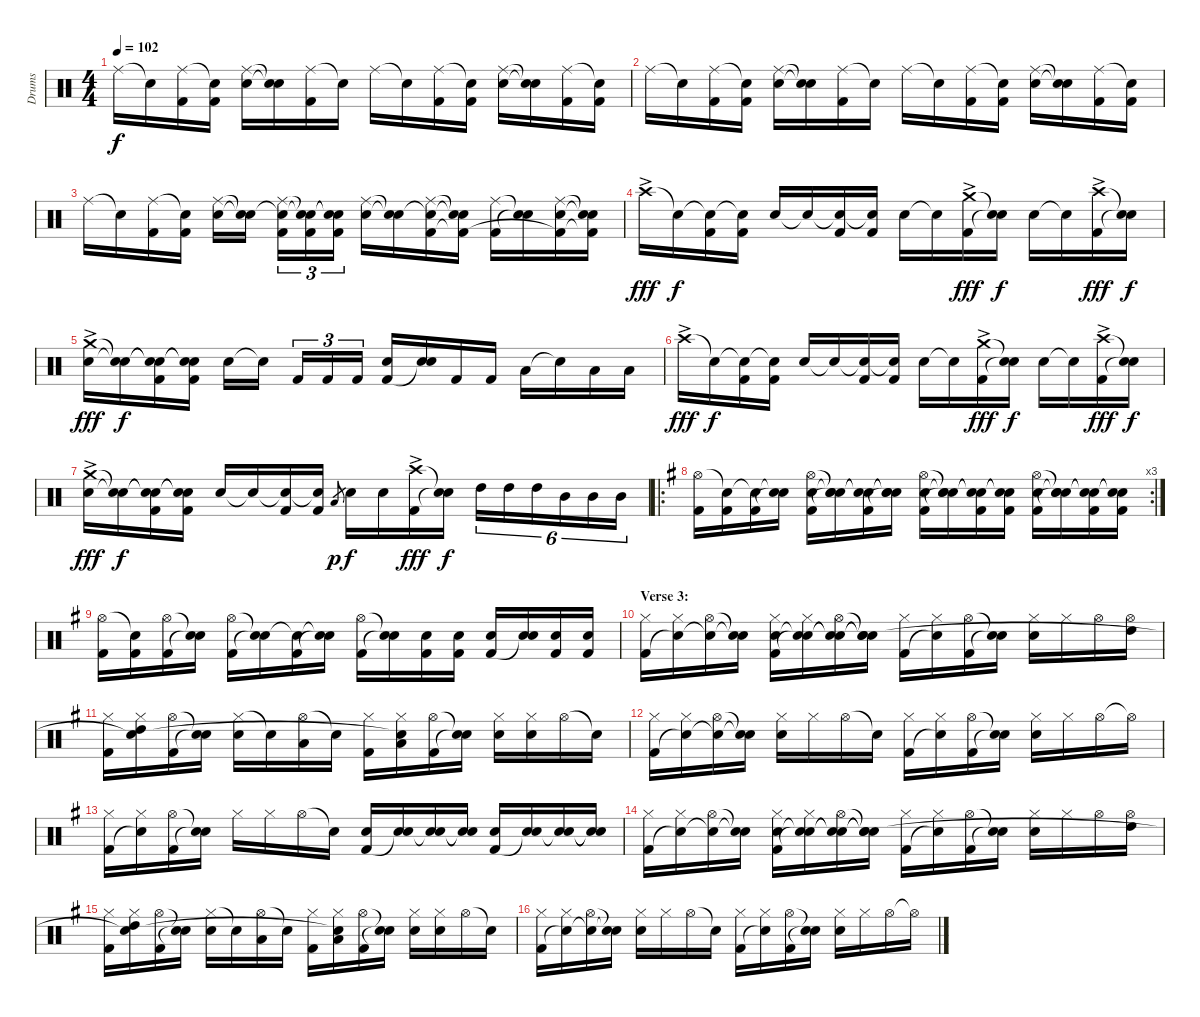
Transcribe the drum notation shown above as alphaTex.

\track ("Drums" "Drums") {instrument percussion}
\staff {score}
\articulation defaults
\ts (4 4)
\tempo 102
\clef neutral
\ks c "Ride (middle)".16{dy f} "Snare (hit)"{t}.16
("Ride (middle)" "Kick (hit) 2").16 ("Snare (hit)"{t} "Kick (hit) 2").16 ("Ride (middle)" "Snare (hit) 2").16 ("Snare (hit)"{t} "Snare (hit)"{t}).16 ("Ride (middle)" "Kick (hit) 2").16 "Snare (hit)"{t}.16 "Ride (middle)".16 "Snare (hit)"{t}.16 ("Ride (middle)" "Kick (hit) 2").16 ("Snare (hit)"{t} "Kick (hit) 2").16 ("Ride (middle)" "Snare (hit) 2").16 ("Snare (hit)"{t} "Snare (hit)"{t}).16 ("Ride (middle)" "Kick (hit) 2").16 ("Snare (hit)"{t} "Kick (hit) 2").16 |
"Ride (middle)".16 "Snare (hit)"{t}.16 ("Ride (middle)" "Kick (hit) 2").16 ("Snare (hit)"{t} "Kick (hit) 2").16 ("Ride (middle)" "Snare (hit) 2").16 ("Snare (hit)"{t} "Snare (hit)"{t}).16 ("Ride (middle)" "Kick (hit) 2").16 "Snare (hit)"{t}.16 "Ride (middle)".16 "Snare (hit)"{t}.16 ("Ride (middle)" "Kick (hit) 2").16 ("Snare (hit)"{t} "Kick (hit) 2").16 ("Ride (middle)" "Snare (hit) 2").16 ("Snare (hit)"{t} "Snare (hit)"{t}).16 ("Ride (middle)" "Kick (hit) 2").16 ("Snare (hit)"{t} "Kick (hit) 2").16 |
"Ride (middle)".16 "Snare (hit)"{t}.16 ("Ride (middle)" "Kick (hit) 2").16 ("Snare (hit)"{t} "Kick (hit) 2").16 ("Ride (middle)" "Snare (hit) 2").16 ("Snare (hit)"{t} "Snare (hit)"{t}).16 ("Ride (middle)" "Snare (hit)"{t} "Kick (hit) 2").16{tu (3 2)} ("Snare (hit)"{t} "Snare (hit)"{t} "Kick (hit) 2").16{tu (3 2)} ("Snare (hit)"{t} "Snare (hit)"{t} "Kick (hit) 2").16{tu (3 2)} ("Ride (middle)" "Snare (hit) 2").16 ("Snare (hit)"{t} "Snare (hit)"{t}).16 ("Ride (middle)" "Snare (hit)"{t} "Kick (hit) 2").16 ("Snare (hit)"{t} "Snare (hit)"{t} "Kick (hit) 2"{t}).16 ("Ride (middle)" "Kick (hit) 2").16 ("Snare (hit)"{t} "Snare (hit)"{t}).16 ("Ride (middle)" "Snare (hit) 2" "Kick (hit) 2"{t}).16 ("Snare (hit)"{t} "Snare (hit)"{t} "Kick (hit) 2"{t}).16 |
"Crash high (hit)"{ac}.16{dy fff} "Snare (hit)"{t}.16{dy f} ("Snare (hit)"{t} "Kick (hit) 2").16 ("Snare (hit)"{t} "Kick (hit) 2").16 "Snare (hit) 2".16 "Snare (hit)"{t}.16 ("Snare (hit)"{t} "Kick (hit) 2").16 ("Snare (hit)"{t} "Kick (hit) 2").16 "Snare (hit) 2".16 "Snare (hit)"{t}.16 ("Crash medium (hit)"{ac} "Kick (hit) 2").16{dy fff} ("Snare (hit)"{t} "Snare (hit)"{t}).16{dy f} "Snare (hit) 2".16 "Snare (hit)"{t}.16 ("Crash high (hit)"{ac} "Kick (hit) 2").16{dy fff} ("Snare (hit)"{t} "Snare (hit)"{t}).16{dy f} |
("Crash medium (hit)"{ac} "Snare (hit) 2").16{dy fff} ("Snare (hit)"{t} "Snare (hit)"{t}).16{dy f} ("Snare (hit)"{t} "Snare (hit)"{t} "Kick (hit) 2").16 ("Snare (hit)"{t} "Snare (hit)"{t} "Kick (hit) 2").16 "Snare (hit) 2".16 "Snare (hit)"{t}.16 "Kick (hit) 2".16{tu (3 2)} "Kick (hit) 2".16{tu (3 2)} "Kick (hit) 2".16{tu (3 2)} ("Snare (hit) 2" "Kick (hit) 2").16 ("Snare (hit) 2" "Snare (hit)"{t}).16 "Kick (hit) 2".16 "Kick (hit) 2".16 "Low Tom (hit)".16 "Snare (hit)"{t}.16 "Low Floor Tom (hit)".16 "Low Floor Tom (hit)".16 |
"Crash high (hit)"{ac}.16{dy fff} "Snare (hit)"{t}.16{dy f} ("Snare (hit)"{t} "Kick (hit) 2").16 ("Snare (hit)"{t} "Kick (hit) 2").16 "Snare (hit) 2".16 "Snare (hit)"{t}.16 ("Snare (hit)"{t} "Kick (hit) 2").16 ("Snare (hit)"{t} "Kick (hit) 2").16 "Snare (hit) 2".16 "Snare (hit)"{t}.16 ("Crash medium (hit)"{ac} "Kick (hit) 2").16{dy fff} ("Snare (hit)"{t} "Snare (hit)"{t}).16{dy f} "Snare (hit) 2".16 "Snare (hit)"{t}.16 ("Crash high (hit)"{ac} "Kick (hit) 2").16{dy fff} ("Snare (hit)"{t} "Snare (hit)"{t}).16{dy f} |
("Crash medium (hit)"{ac} "Snare (hit) 2").16{dy fff} ("Snare (hit)"{t} "Snare (hit)"{t}).16{dy f} ("Snare (hit)"{t} "Snare (hit)"{t} "Kick (hit) 2").16 ("Snare (hit)"{t} "Snare (hit)"{t} "Kick (hit) 2").16 "Snare (hit) 2".16 "Snare (hit)"{t}.16 ("Snare (hit)"{t} "Kick (hit) 2").16 ("Snare (hit)"{t} "Kick (hit) 2").16 "Low Tom (hit)"{h}.8{gr dy p} "Snare (hit) 2".16{dy f} "Snare (hit) 2".16 ("Crash high (hit)"{ac} "Kick (hit) 2").16{dy fff} ("Snare (hit)"{t} "Snare (hit)"{t}).16{dy f} "High Tom (hit)".16{tu (6 4)} "High Tom (hit)".16{tu (6 4)} "High Tom (hit)".16{tu (6 4)} "Mid Tom (hit)".16{tu (6 4)} "Mid Tom (hit)".16{tu (6 4)} "Mid Tom (hit)".16{tu (6 4)} |
\ro
\rc 3
\ks g
("Hi-Hat (open)" "Kick (hit) 2").16 ("Snare (hit)"{t} "Kick (hit) 2").16 ("Snare (hit)"{t} "Kick (hit) 2").16 ("Snare (hit)"{t} "Snare (hit)"{t}).16 ("Hi-Hat (open)" "Snare (hit) 2" "Kick (hit) 2").16 ("Snare (hit)"{t} "Snare (hit)"{t} "Snare (hit)"{t}).16 ("Snare (hit)"{t} "Snare (hit)"{t} "Kick (hit) 2").16 ("Snare (hit)"{t} "Snare (hit)"{t} "Snare (hit)"{t}).16 ("Hi-Hat (open)" "Snare (hit) 2" "Kick (hit) 2").16 ("Snare (hit)"{t} "Snare (hit)"{t} "Snare (hit)"{t}).16 ("Snare (hit)"{t} "Snare (hit)"{t} "Kick (hit) 2").16 ("Snare (hit)"{t} "Snare (hit)"{t} "Kick (hit) 2").16 ("Hi-Hat (open)" "Snare (hit) 2" "Kick (hit) 2").16 ("Snare (hit)"{t} "Snare (hit)"{t} "Snare (hit)"{t}).16 ("Snare (hit)"{t} "Snare (hit)"{t} "Kick (hit) 2").16 ("Snare (hit)"{t} "Snare (hit)"{t} "Kick (hit) 2").16 |
("Hi-Hat (open)" "Kick (hit) 2").16 ("Snare (hit)"{t} "Kick (hit) 2").16 ("Hi-Hat (open)" "Kick (hit) 2").16 ("Snare (hit)"{t} "Snare (hit)"{t}).16 ("Hi-Hat (open)" "Kick (hit) 2").16 ("Snare (hit)"{t} "Snare (hit)"{t}).16 ("Snare (hit)"{t} "Kick (hit) 2").16 ("Snare (hit)"{t} "Snare (hit)"{t}).16 ("Hi-Hat (open)" "Kick (hit) 2").16 ("Snare (hit)"{t} "Snare (hit)"{t}).16 ("Snare (hit) 2" "Kick (hit) 2").16 ("Snare (hit) 2" "Kick (hit) 2").16 ("Snare (hit) 2" "Kick (hit) 2").16 ("Snare (hit) 2" "Snare (hit)"{t}).16 ("Snare (hit) 2" "Kick (hit) 2").16 ("Snare (hit) 2" "Kick (hit) 2").16 |
\section ("" "Verse 3:")
("Hi-Hat (closed)" "Kick (hit) 2").16 ("Hi-Hat (closed)" "Snare (hit)"{t}).16 ("Hi-Hat (open)" "Snare (hit)"{t}).16 ("Snare (hit)"{t} "Snare (hit)"{t}).16 ("Hi-Hat (closed)" "Snare (hit) 2" "Kick (hit) 2").16 ("Hi-Hat (closed)" "Snare (hit)"{t} "Snare (hit)"{t}).16 ("Hi-Hat (open)" "Snare (hit)"{t} "Snare (hit)"{t}).16 ("Snare (hit)"{t} "Snare (hit)"{t} "Snare (hit)"{t}).16 ("Hi-Hat (closed)" "Kick (hit) 2").16 ("Hi-Hat (closed)" "Snare (hit)"{t}).16 ("Hi-Hat (open)" "Kick (hit) 2").16 ("Snare (hit)"{t} "Snare (hit)"{t}).16 ("Hi-Hat (closed)" "Snare (hit) 2").16 "Hi-Hat (closed)".16 "Hi-Hat (open)".16 ("Hi-Hat (open)" "High Tom (hit)").16 |
("Hi-Hat (closed)" "Kick (hit) 2").16 ("Hi-Hat (closed)" "High Tom (hit)" "Snare (hit)"{t}).16 ("Hi-Hat (open)" "Kick (hit) 2").16 ("Snare (hit)"{t} "Snare (hit)"{t}).16 ("Hi-Hat (closed)" "Snare (hit) 2").16 "Snare (hit)"{t}.16 ("Hi-Hat (open)" "Low Tom (hit)").16 "Snare (hit)"{t}.16 ("Hi-Hat (closed)" "Kick (hit) 2").16 ("Hi-Hat (closed)" "Low Tom (hit)" "Snare (hit)"{t}).16 ("Hi-Hat (open)" "Kick (hit) 2").16 ("Snare (hit)"{t} "Snare (hit)"{t}).16 ("Hi-Hat (closed)" "Snare (hit) 2").16 ("Hi-Hat (closed)" "Snare (hit) 2").16 "Hi-Hat (open)".16 "Snare (hit)"{t}.16 |
("Hi-Hat (closed)" "Kick (hit) 2").16 ("Hi-Hat (closed)" "Snare (hit)"{t}).16 ("Hi-Hat (open)" "Snare (hit)"{t}).16 ("Snare (hit)"{t} "Snare (hit)"{t}).16 ("Hi-Hat (closed)" "Snare (hit) 2").16 "Hi-Hat (closed)".16 "Hi-Hat (open)".16 "Snare (hit)"{t}.16 ("Hi-Hat (closed)" "Kick (hit) 2").16 ("Hi-Hat (closed)" "Snare (hit)"{t}).16 ("Hi-Hat (open)" "Kick (hit) 2").16 ("Snare (hit)"{t} "Snare (hit)"{t}).16 ("Hi-Hat (closed)" "Snare (hit) 2").16 "Hi-Hat (closed)".16 "Hi-Hat (open)".16 "Hi-Hat (open)"{t}.16 |
("Hi-Hat (closed)" "Kick (hit) 2").16 ("Hi-Hat (closed)" "Snare (hit)"{t}).16 ("Hi-Hat (open)" "Kick (hit) 2").16 ("Snare (hit)"{t} "Snare (hit)"{t}).16 "Hi-Hat (closed)".16 "Hi-Hat (closed)".16 "Hi-Hat (open)".16 "Snare (hit)"{t}.16 ("Snare (hit) 2" "Kick (hit) 2").16 ("Snare (hit) 2" "Snare (hit)"{t}).16 ("Snare (hit) 2" "Snare (hit)"{t}).16 ("Snare (hit)"{t} "Snare (hit)"{t}).16 ("Snare (hit) 2" "Kick (hit) 2").16 ("Snare (hit) 2" "Snare (hit)"{t}).16 ("Snare (hit) 2" "Snare (hit)"{t}).16 ("Snare (hit)"{t} "Snare (hit)"{t}).16 |
("Hi-Hat (closed)" "Kick (hit) 2").16 ("Hi-Hat (closed)" "Snare (hit)"{t}).16 ("Hi-Hat (open)" "Snare (hit)"{t}).16 ("Snare (hit)"{t} "Snare (hit)"{t}).16 ("Hi-Hat (closed)" "Snare (hit) 2" "Kick (hit) 2").16 ("Hi-Hat (closed)" "Snare (hit)"{t} "Snare (hit)"{t}).16 ("Hi-Hat (open)" "Snare (hit)"{t} "Snare (hit)"{t}).16 ("Snare (hit)"{t} "Snare (hit)"{t} "Snare (hit)"{t}).16 ("Hi-Hat (closed)" "Kick (hit) 2").16 ("Hi-Hat (closed)" "Snare (hit)"{t}).16 ("Hi-Hat (open)" "Kick (hit) 2").16 ("Snare (hit)"{t} "Snare (hit)"{t}).16 ("Hi-Hat (closed)" "Snare (hit) 2").16 "Hi-Hat (closed)".16 "Hi-Hat (open)".16 ("Hi-Hat (open)" "High Tom (hit)").16 |
("Hi-Hat (closed)" "Kick (hit) 2").16 ("Hi-Hat (closed)" "High Tom (hit)" "Snare (hit)"{t}).16 ("Hi-Hat (open)" "Kick (hit) 2").16 ("Snare (hit)"{t} "Snare (hit)"{t}).16 ("Hi-Hat (closed)" "Snare (hit) 2").16 "Snare (hit)"{t}.16 ("Hi-Hat (open)" "Low Tom (hit)").16 "Snare (hit)"{t}.16 ("Hi-Hat (closed)" "Kick (hit) 2").16 ("Hi-Hat (closed)" "Low Tom (hit)" "Snare (hit)"{t}).16 ("Hi-Hat (open)" "Kick (hit) 2").16 ("Snare (hit)"{t} "Snare (hit)"{t}).16 ("Hi-Hat (closed)" "Snare (hit) 2").16 ("Hi-Hat (closed)" "Snare (hit) 2").16 "Hi-Hat (open)".16 "Snare (hit)"{t}.16 |
("Hi-Hat (closed)" "Kick (hit) 2").16 ("Hi-Hat (closed)" "Snare (hit)"{t}).16 ("Hi-Hat (open)" "Snare (hit)"{t}).16 ("Snare (hit)"{t} "Snare (hit)"{t}).16 ("Hi-Hat (closed)" "Snare (hit) 2").16 "Hi-Hat (closed)".16 "Hi-Hat (open)".16 "Snare (hit)"{t}.16 ("Hi-Hat (closed)" "Kick (hit) 2").16 ("Hi-Hat (closed)" "Snare (hit)"{t}).16 ("Hi-Hat (open)" "Kick (hit) 2").16 ("Snare (hit)"{t} "Snare (hit)"{t}).16 ("Hi-Hat (closed)" "Snare (hit) 2").16 "Hi-Hat (closed)".16 "Hi-Hat (open)".16 "Hi-Hat (open)"{t}.16
